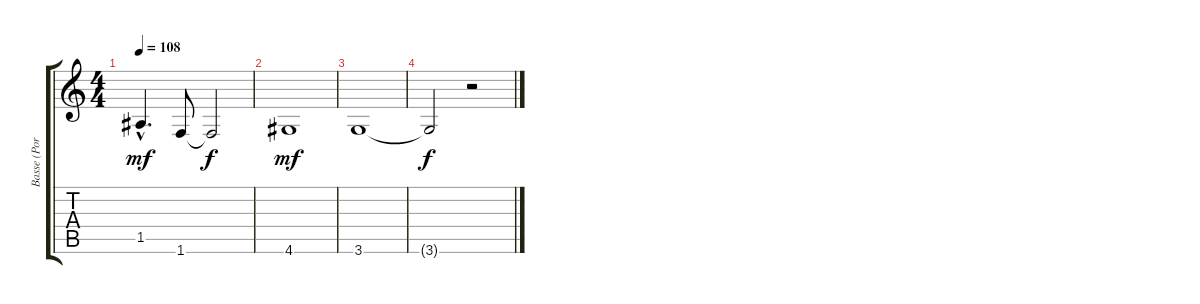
\track ("Basse (Porcaro M.)" "Basse (Por") {instrument electricbassfinger}
\staff {score tabs}
\tuning (E4 B3 G3 D3 A2 E2) {hide}
\ts (4 4)
\tempo 108
\clef g2
\ks c
1.5{hac}.4{d dy mf} 1.6.8 1.6{t}.2{dy f} |
4.6.1{dy mf} |
3.6.1 |
3.6{t}.2{dy f} r.2
